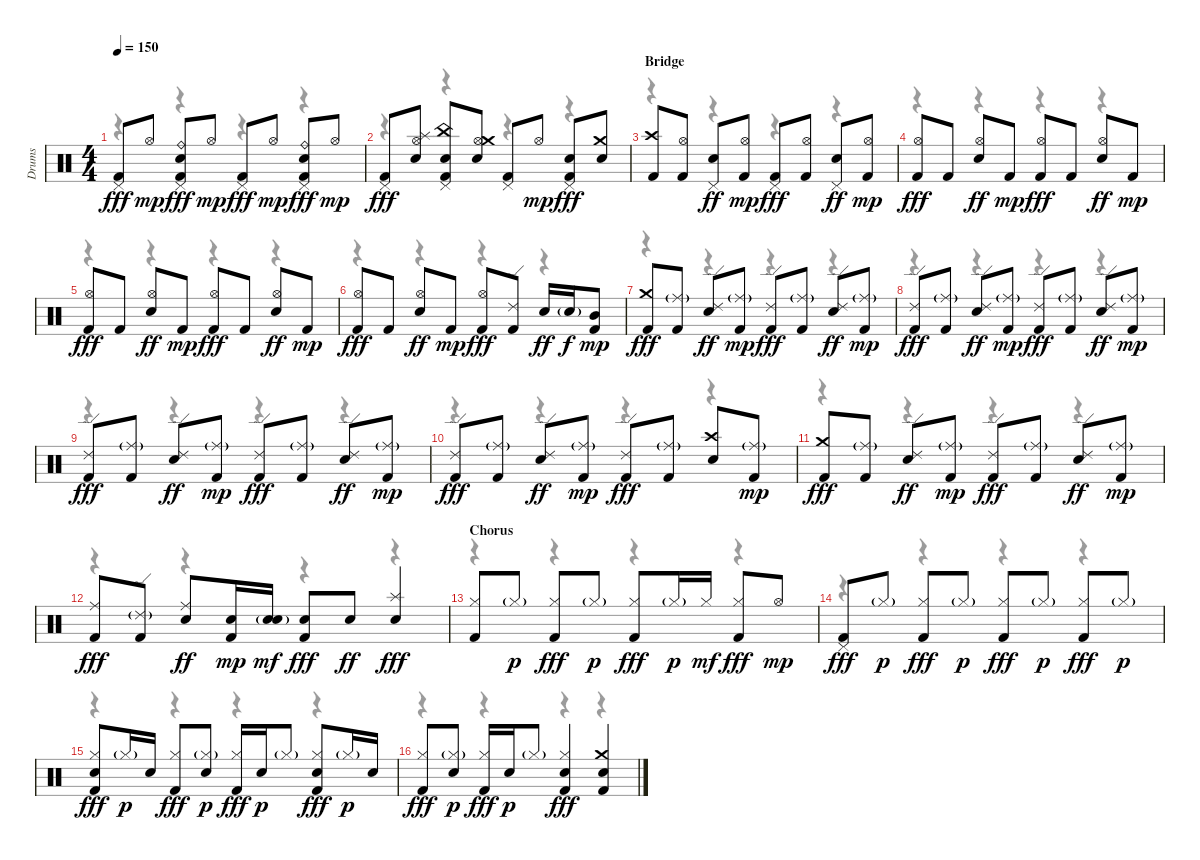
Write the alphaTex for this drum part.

\track ("Drums" "Drums") {instrument percussion}
\staff {score}
\articulation defaults
\voice
\ts (4 4)
\tempo 150
\clef neutral
\ks c
("Kick (hit) 2" "Pedal Hi-Hat (hit)").8{dy fff} "Hi-Hat (open)".8{dy mp} ("Kick (hit) 2" "Snare (hit) 2" "Pedal Hi-Hat (hit)" "Ride (bell)").8{dy fff} "Hi-Hat (open)".8{dy mp} ("Kick (hit) 2" "Pedal Hi-Hat (hit)").8{dy fff} "Hi-Hat (open)".8{dy mp} ("Kick (hit) 2" "Snare (hit) 2" "Pedal Hi-Hat (hit)" "Ride (bell)").8{dy fff} "Hi-Hat (open)".8{dy mp} |
("Kick (hit) 2" "Pedal Hi-Hat (hit)").8{dy fff} ("Snare (hit) 2" "Hi-Hat (open)" "Splash (hit)").8 ("Kick (hit) 2" "Snare (hit) 2" "Pedal Hi-Hat (hit)" "China (hit)").8 ("Snare (hit) 2" "Hi-Hat (open)" "Crash medium (hit)").8 ("Kick (hit) 2" "Pedal Hi-Hat (hit)").8 "Hi-Hat (open)".8{dy mp} ("Kick (hit) 2" "Snare (hit) 2" "Pedal Hi-Hat (hit)").8{dy fff} ("Snare (hit) 2" "Crash medium (hit)").8 |
\section ("" "Bridge")
("Kick (hit) 2" "Crash high (hit)").8 ("Kick (hit) 2" "Hi-Hat (open)").8 ("Snare (hit) 2" "Pedal Hi-Hat (hit)").8{dy ff} ("Kick (hit) 2" "Hi-Hat (open)").8{dy mp} ("Kick (hit) 2" "Pedal Hi-Hat (hit)").8{dy fff} ("Kick (hit) 2" "Hi-Hat (open)").8 ("Snare (hit) 2" "Pedal Hi-Hat (hit)").8{dy ff} ("Kick (hit) 2" "Hi-Hat (open)").8{dy mp} |
("Kick (hit) 2" "Hi-Hat (open)").8{dy fff} "Kick (hit) 2".8 ("Snare (hit) 2" "Hi-Hat (open)").8{dy ff} "Kick (hit) 2".8{dy mp} ("Kick (hit) 2" "Hi-Hat (open)").8{dy fff} "Kick (hit) 2".8 ("Snare (hit) 2" "Hi-Hat (open)").8{dy ff} "Kick (hit) 2".8{dy mp} |
("Kick (hit) 2" "Hi-Hat (open)").8{dy fff} "Kick (hit) 2".8 ("Snare (hit) 2" "Hi-Hat (open)").8{dy ff} "Kick (hit) 2".8{dy mp} ("Kick (hit) 2" "Hi-Hat (open)").8{dy fff} "Kick (hit) 2".8 ("Snare (hit) 2" "Hi-Hat (open)").8{dy ff} "Kick (hit) 2".8{dy mp} |
("Kick (hit) 2" "Hi-Hat (open)").8{dy fff} "Kick (hit) 2".8 ("Snare (hit) 2" "Hi-Hat (open)").8{dy ff} "Kick (hit) 2".8{dy mp} ("Kick (hit) 2" "Hi-Hat (open)").8{dy fff} ("Kick (hit) 2" "Ride (edge) 2").8 "Snare (hit) 2".16{dy ff} "Snare (hit) 2"{g}.16{dy f} ("Kick (hit) 2" "Mid Tom (hit)").8{dy mp} |
("Kick (hit) 2" "Crash medium (hit)").8{dy fff} ("Kick (hit) 2" "Ride (middle)"{g}).8 ("Snare (hit) 2" "Ride (edge) 2").8{dy ff} ("Kick (hit) 2" "Ride (middle)"{g}).8{dy mp} ("Kick (hit) 2" "Ride (edge) 2").8{dy fff} ("Kick (hit) 2" "Ride (middle)"{g}).8 ("Snare (hit) 2" "Ride (edge) 2").8{dy ff} ("Kick (hit) 2" "Ride (middle)"{g}).8{dy mp} |
("Kick (hit) 2" "Ride (edge) 2").8{dy fff} ("Kick (hit) 2" "Ride (middle)"{g}).8 ("Snare (hit) 2" "Ride (edge) 2").8{dy ff} ("Kick (hit) 2" "Ride (middle)"{g}).8{dy mp} ("Kick (hit) 2" "Ride (edge) 2").8{dy fff} ("Kick (hit) 2" "Ride (middle)"{g}).8 ("Snare (hit) 2" "Ride (edge) 2").8{dy ff} ("Kick (hit) 2" "Ride (middle)"{g}).8{dy mp} |
("Kick (hit) 2" "Ride (edge) 2").8{dy fff} ("Kick (hit) 2" "Ride (middle)"{g}).8 ("Snare (hit) 2" "Ride (edge) 2").8{dy ff} ("Kick (hit) 2" "Ride (middle)"{g}).8{dy mp} ("Kick (hit) 2" "Ride (edge) 2").8{dy fff} ("Kick (hit) 2" "Ride (middle)"{g}).8 ("Snare (hit) 2" "Ride (edge) 2").8{dy ff} ("Kick (hit) 2" "Ride (middle)"{g}).8{dy mp} |
("Kick (hit) 2" "Ride (edge) 2").8{dy fff} ("Kick (hit) 2" "Ride (middle)"{g}).8 ("Snare (hit) 2" "Ride (edge) 2").8{dy ff} ("Kick (hit) 2" "Ride (middle)"{g}).8{dy mp} ("Kick (hit) 2" "Ride (edge) 2").8{dy fff} ("Kick (hit) 2" "Ride (middle)"{g}).8 ("Snare (hit) 2" "Crash high (hit)").8 ("Kick (hit) 2" "Ride (middle)"{g}).8{dy mp} |
("Kick (hit) 2" "Crash medium (hit)").8{dy fff} ("Kick (hit) 2" "Ride (middle)"{g}).8 ("Snare (hit) 2" "Ride (edge) 2").8{dy ff} ("Kick (hit) 2" "Ride (middle)"{g}).8{dy mp} ("Kick (hit) 2" "Ride (edge) 2").8{dy fff} ("Kick (hit) 2" "Ride (middle)"{g}).8 ("Snare (hit) 2" "Ride (edge) 2").8{dy ff} ("Kick (hit) 2" "Ride (middle)"{g}).8{dy mp} |
("Kick (hit) 2" "Ride (middle)").8{dy fff} ("Kick (hit) 2" "Ride (edge) 2"{g}).8 ("Snare (hit) 2" "Ride (middle)").8{dy ff} ("Kick (hit) 2" "Snare (hit) 2").16{dy mp} ("Snare (hit) 2" "Snare (hit) 2"{g}).16{dy mf} ("Kick (hit) 2" "Snare (hit) 2").8{dy fff} "Snare (hit) 2".8{dy ff} ("Snare (hit) 2" "Splash (hit)").4{dy fff} |
\section ("" "Chorus")
("Kick (hit) 2" "Hi-Hat (closed)").8 "Hi-Hat (closed)"{g}.8{dy p} ("Kick (hit) 2" "Hi-Hat (closed)").8{dy fff} "Hi-Hat (closed)"{g}.8{dy p} ("Kick (hit) 2" "Hi-Hat (closed)").8{dy fff} "Hi-Hat (closed)"{g}.16{dy p} "Hi-Hat (closed)".16{dy mf} ("Kick (hit) 2" "Hi-Hat (closed)").8{dy fff} "Hi-Hat (open)".8{dy mp} |
("Kick (hit) 2" "Pedal Hi-Hat (hit)").8{dy fff} "Hi-Hat (closed)"{g}.8{dy p} ("Kick (hit) 2" "Hi-Hat (closed)").8{dy fff} "Hi-Hat (closed)"{g}.8{dy p} ("Kick (hit) 2" "Hi-Hat (closed)").8{dy fff} "Hi-Hat (closed)"{g}.8{dy p} ("Kick (hit) 2" "Hi-Hat (closed)").8{dy fff} "Hi-Hat (closed)"{g}.8{dy p} |
("Kick (hit) 2" "Snare (hit) 2" "Hi-Hat (closed)").8{dy fff} "Hi-Hat (closed)"{g}.16{dy p} "Snare (hit) 2".16 ("Kick (hit) 2" "Hi-Hat (closed)").8{dy fff} ("Snare (hit) 2" "Hi-Hat (closed)"{g}).8{dy p} ("Kick (hit) 2" "Hi-Hat (closed)").16{dy fff} "Snare (hit) 2".16{dy p} "Hi-Hat (closed)"{g}.8 ("Kick (hit) 2" "Snare (hit) 2" "Hi-Hat (closed)").8{dy fff} "Hi-Hat (closed)"{g}.16{dy p} "Snare (hit) 2".16 |
("Kick (hit) 2" "Hi-Hat (closed)").8{dy fff} ("Snare (hit) 2" "Hi-Hat (closed)"{g}).8{dy p} ("Kick (hit) 2" "Hi-Hat (closed)").16{dy fff} "Snare (hit) 2".16{dy p} "Hi-Hat (closed)"{g}.8 ("Kick (hit) 2" "Snare (hit) 2" "Hi-Hat (closed)").4{dy fff} ("Kick (hit) 2" "Snare (hit) 2" "Crash medium (hit)").4
\voice
\clef neutral
\ottava regular
\simile none
\ks c
r.4{dy f} r.4 r.4 r.4 |
r.4 r.4 r.4 r.4 |
r.4 r.4 r.4 r.4 |
r.4 r.4 r.4 r.4 |
r.4 r.4 r.4 r.4 |
r.4 r.4 r.4 r.4 |
r.4 r.4 r.4 r.4 |
r.4 r.4 r.4 r.4 |
r.4 r.4 r.4 r.4 |
r.4 r.4 r.4 r.4 |
r.4 r.4 r.4 r.4 |
r.4 r.4 r.4 r.4 |
r.4 r.4 r.4 r.4 |
r.4 r.4 r.4 r.4 |
r.4 r.4 r.4 r.4 |
r.4 r.4 r.4 r.4
